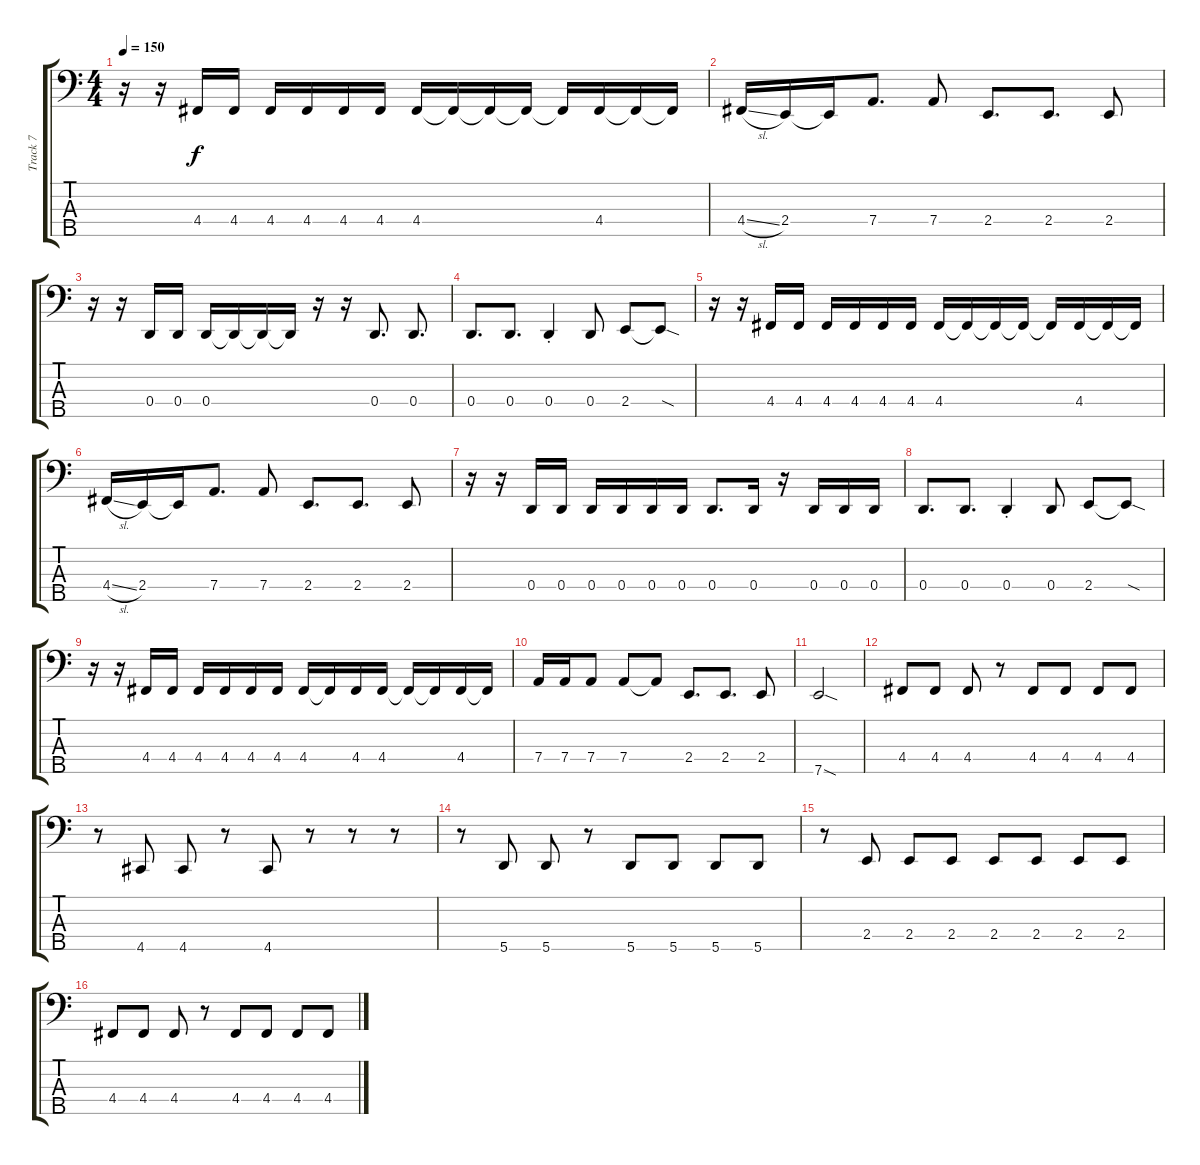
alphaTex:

\track ("Track 7" "Track 7") {instrument electricbasspick}
\staff {score tabs}
\tuning (F2 C2 G1 D1 A0) {hide}
\ts (4 4)
\tempo 150
\clef f4
\ks c
r.16{dy f} r.16 4.4.16 4.4.16 4.4.16 4.4.16 4.4.16 4.4.16 4.4.16 4.4{t}.16 4.4{t}.16 4.4{t}.16 4.4{t}.16 4.4.16 4.4{t}.16 4.4{t}.16 |
4.4{sl}.16 2.4.16 2.4{t}.16 7.4.8{d} 7.4.8 2.4.8{d} 2.4.8{d} 2.4.8 |
r.16 r.16 0.4.16 0.4.16 0.4.16 0.4{t}.16 0.4{t}.16 0.4{t}.16 r.16 r.16 0.4.8{d} 0.4.8{d} |
0.4.8{d} 0.4.8{d} 0.4{st}.4 0.4.8 2.4.8 2.4{sod t}.8 |
r.16 r.16 4.4.16 4.4.16 4.4.16 4.4.16 4.4.16 4.4.16 4.4.16 4.4{t}.16 4.4{t}.16 4.4{t}.16 4.4{t}.16 4.4.16 4.4{t}.16 4.4{t}.16 |
4.4{sl}.16 2.4.16 2.4{t}.16 7.4.8{d} 7.4.8 2.4.8{d} 2.4.8{d} 2.4.8 |
r.16 r.16 0.4.16 0.4.16 0.4.16 0.4.16 0.4.16 0.4.16 0.4.8{d} 0.4.16 r.16 0.4.16 0.4.16 0.4.16 |
0.4.8{d} 0.4.8{d} 0.4{st}.4 0.4.8 2.4.8 2.4{sod t}.8 |
r.16 r.16 4.4.16 4.4.16 4.4.16 4.4.16 4.4.16 4.4.16 4.4.16 4.4{t}.16 4.4.16 4.4.16 4.4{t}.16 4.4{t}.16 4.4.16 4.4{t}.16 |
7.4.16 7.4.16 7.4.8 7.4.8 7.4{t}.8 2.4.8{d} 2.4.8{d} 2.4.8 |
7.5{sod}.2 |
4.4.8 4.4.8 4.4.8 r.8 4.4.8 4.4.8 4.4.8 4.4.8 |
r.8 4.5.8 4.5.8 r.8 4.5.8 r.8 r.8 r.8 |
r.8 5.5.8 5.5.8 r.8 5.5.8 5.5.8 5.5.8 5.5.8 |
r.8 2.4.8 2.4.8 2.4.8 2.4.8 2.4.8 2.4.8 2.4.8 |
4.4.8 4.4.8 4.4.8 r.8 4.4.8 4.4.8 4.4.8 4.4.8
